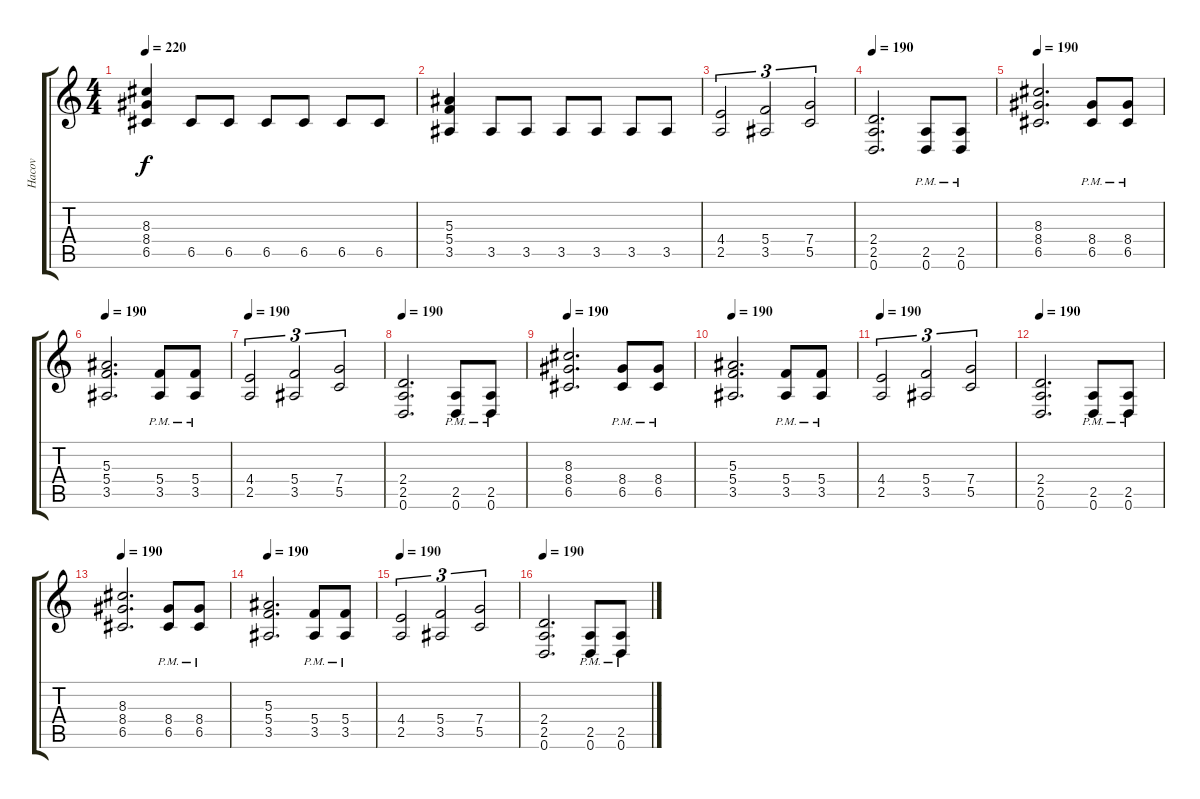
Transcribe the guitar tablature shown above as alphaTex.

\track ("Hacov" "Hacov") {instrument distortionguitar}
\staff {score tabs}
\tuning (D4 A3 F3 C3 G2 D2) {hide}
\ts (4 4)
\tempo 220
\clef g2
\ks c
(8.3 8.4 6.5).4{dy f} 6.5.8 6.5.8 6.5.8 6.5.8 6.5.8 6.5.8 |
(5.3 5.4 3.5).4 3.5.8 3.5.8 3.5.8 3.5.8 3.5.8 3.5.8 |
(4.4 2.5).2{tu (3 2)} (5.4 3.5).2{tu (3 2)} (7.4 5.5).2{tu (3 2)} |
\tempo 190
(2.4 2.5 0.6).2{d} (2.5{pm} 0.6{pm}).8 (2.5{pm} 0.6{pm}).8 |
\tempo 190
(8.3 8.4 6.5).2{d} (8.4{pm} 6.5{pm}).8 (8.4{pm} 6.5{pm}).8 |
\tempo 190
(5.3 5.4 3.5).2{d} (5.4{pm} 3.5{pm}).8 (5.4{pm} 3.5{pm}).8 |
\tempo 190
(4.4 2.5).2{tu (3 2)} (5.4 3.5).2{tu (3 2)} (7.4 5.5).2{tu (3 2)} |
\tempo 190
(2.4 2.5 0.6).2{d} (2.5{pm} 0.6{pm}).8 (2.5{pm} 0.6{pm}).8 |
\tempo 190
(8.3 8.4 6.5).2{d} (8.4{pm} 6.5{pm}).8 (8.4{pm} 6.5{pm}).8 |
\tempo 190
(5.3 5.4 3.5).2{d} (5.4{pm} 3.5{pm}).8 (5.4{pm} 3.5{pm}).8 |
\tempo 190
(4.4 2.5).2{tu (3 2)} (5.4 3.5).2{tu (3 2)} (7.4 5.5).2{tu (3 2)} |
\tempo 190
(2.4 2.5 0.6).2{d} (2.5{pm} 0.6{pm}).8 (2.5{pm} 0.6{pm}).8 |
\tempo 190
(8.3 8.4 6.5).2{d} (8.4{pm} 6.5{pm}).8 (8.4{pm} 6.5{pm}).8 |
\tempo 190
(5.3 5.4 3.5).2{d} (5.4{pm} 3.5{pm}).8 (5.4{pm} 3.5{pm}).8 |
\tempo 190
(4.4 2.5).2{tu (3 2)} (5.4 3.5).2{tu (3 2)} (7.4 5.5).2{tu (3 2)} |
\tempo 190
(2.4 2.5 0.6).2{d} (2.5{pm} 0.6{pm}).8 (2.5{pm} 0.6{pm}).8
